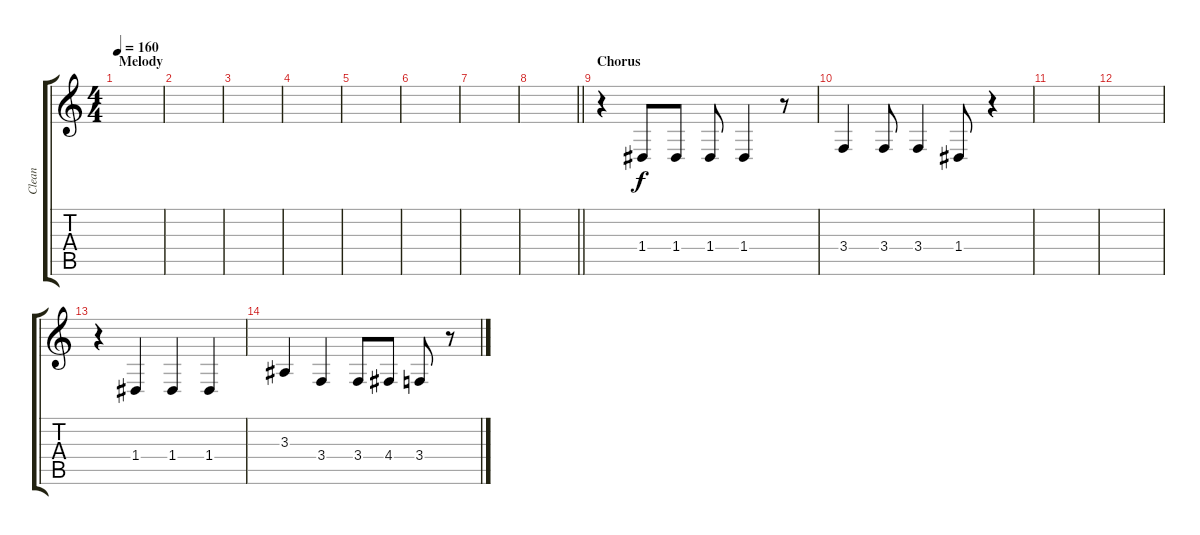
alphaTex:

\track ("Clean" "Clean") {instrument lead6voice}
\staff {score tabs}
\tuning (E4 B3 G3 D3 A2 E2) {hide}
\ts (4 4)
\section ("" "Melody")
\tempo 160
\clef g2
\ks c
|
|
|
|
|
|
|
\barLineRight lightlight
|
\section ("" "Chorus")
r.4 1.4.8 1.4.8 1.4.8 1.4.4 r.8 |
3.4.4 3.4.8 3.4.4 1.4.8 r.4 |
|
|
r.4 1.4.4 1.4.4 1.4.4 |
3.3.4 3.4.4 3.4.8 4.4.8 3.4.8 r.8
